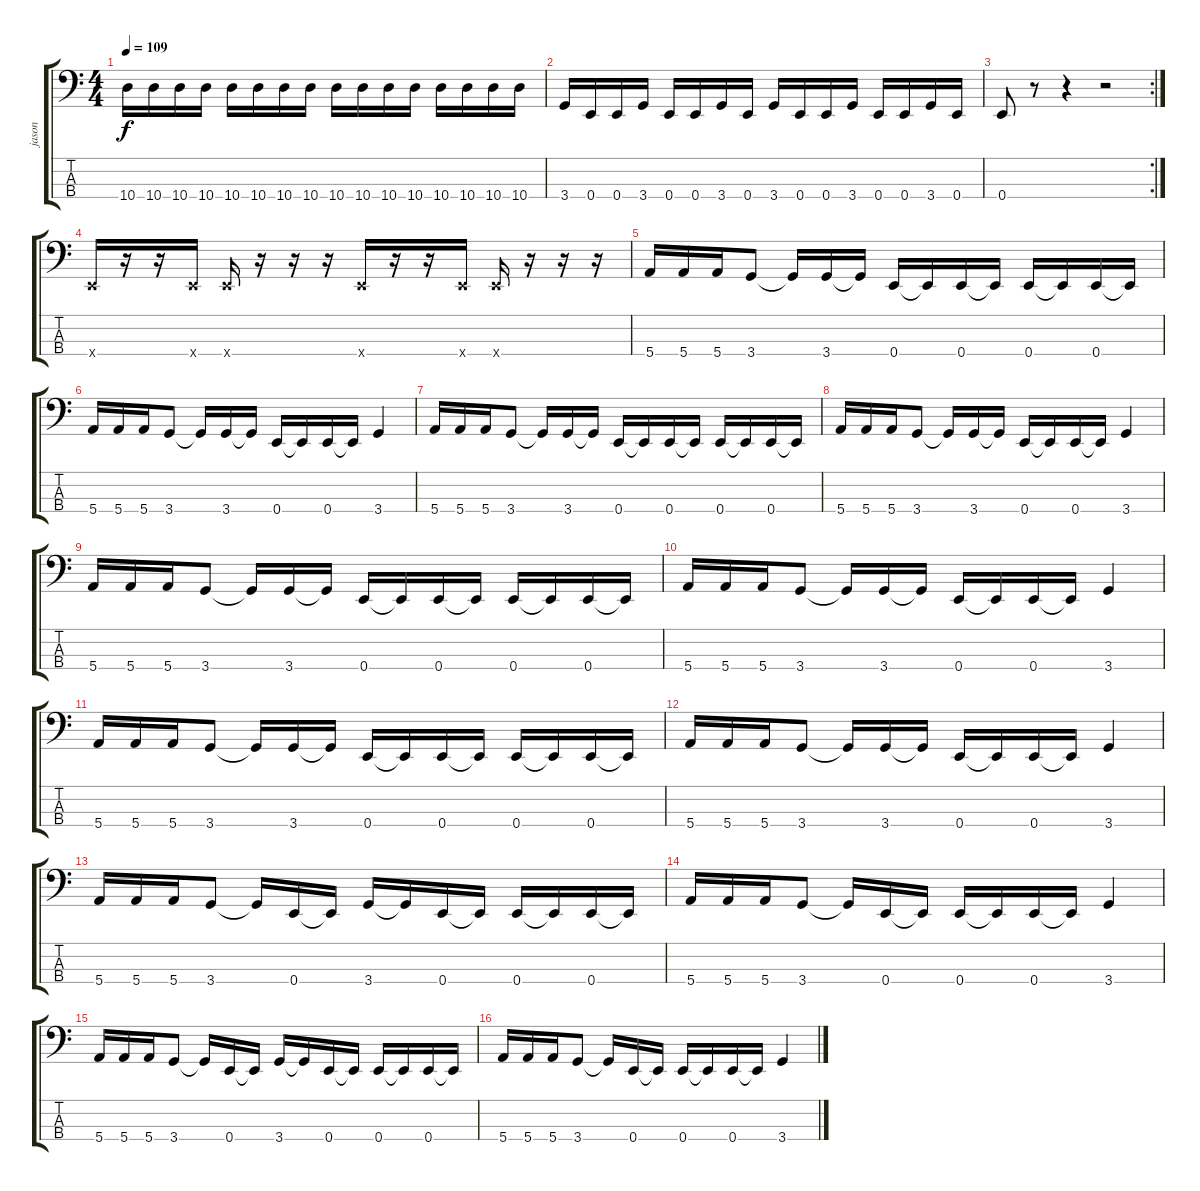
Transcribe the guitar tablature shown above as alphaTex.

\track ("jason" "jason") {instrument electricbassfinger}
\staff {score tabs}
\tuning (G2 D2 A1 E1) {hide}
\ts (4 4)
\tempo 109
\clef f4
\ks c
10.4.16{dy f} 10.4.16 10.4.16 10.4.16 10.4.16 10.4.16 10.4.16 10.4.16 10.4.16 10.4.16 10.4.16 10.4.16 10.4.16 10.4.16 10.4.16 10.4.16 |
3.4.16 0.4.16 0.4.16 3.4.16 0.4.16 0.4.16 3.4.16 0.4.16 3.4.16 0.4.16 0.4.16 3.4.16 0.4.16 0.4.16 3.4.16 0.4.16 |
\rc 2
0.4.8 r.8 r.4 r.2 |
0.4{x}.16 r.16 r.16 0.4{x}.16 0.4{x}.16 r.16 r.16 r.16 0.4{x}.16 r.16 r.16 0.4{x}.16 0.4{x}.16 r.16 r.16 r.16 |
5.4.16 5.4.16 5.4.16 3.4.8 3.4{t}.16 3.4.16 3.4{t}.16 0.4.16 0.4{t}.16 0.4.16 0.4{t}.16 0.4.16 0.4{t}.16 0.4.16 0.4{t}.16 |
5.4.16 5.4.16 5.4.16 3.4.8 3.4{t}.16 3.4.16 3.4{t}.16 0.4.16 0.4{t}.16 0.4.16 0.4{t}.16 3.4.4 |
5.4.16 5.4.16 5.4.16 3.4.8 3.4{t}.16 3.4.16 3.4{t}.16 0.4.16 0.4{t}.16 0.4.16 0.4{t}.16 0.4.16 0.4{t}.16 0.4.16 0.4{t}.16 |
5.4.16 5.4.16 5.4.16 3.4.8 3.4{t}.16 3.4.16 3.4{t}.16 0.4.16 0.4{t}.16 0.4.16 0.4{t}.16 3.4.4 |
5.4.16 5.4.16 5.4.16 3.4.8 3.4{t}.16 3.4.16 3.4{t}.16 0.4.16 0.4{t}.16 0.4.16 0.4{t}.16 0.4.16 0.4{t}.16 0.4.16 0.4{t}.16 |
5.4.16 5.4.16 5.4.16 3.4.8 3.4{t}.16 3.4.16 3.4{t}.16 0.4.16 0.4{t}.16 0.4.16 0.4{t}.16 3.4.4 |
5.4.16 5.4.16 5.4.16 3.4.8 3.4{t}.16 3.4.16 3.4{t}.16 0.4.16 0.4{t}.16 0.4.16 0.4{t}.16 0.4.16 0.4{t}.16 0.4.16 0.4{t}.16 |
5.4.16 5.4.16 5.4.16 3.4.8 3.4{t}.16 3.4.16 3.4{t}.16 0.4.16 0.4{t}.16 0.4.16 0.4{t}.16 3.4.4 |
5.4.16 5.4.16 5.4.16 3.4.8 3.4{t}.16 0.4.16 0.4{t}.16 3.4.16 3.4{t}.16 0.4.16 0.4{t}.16 0.4.16 0.4{t}.16 0.4.16 0.4{t}.16 |
5.4.16 5.4.16 5.4.16 3.4.8 3.4{t}.16 0.4.16 0.4{t}.16 0.4.16 0.4{t}.16 0.4.16 0.4{t}.16 3.4.4 |
5.4.16 5.4.16 5.4.16 3.4.8 3.4{t}.16 0.4.16 0.4{t}.16 3.4.16 3.4{t}.16 0.4.16 0.4{t}.16 0.4.16 0.4{t}.16 0.4.16 0.4{t}.16 |
5.4.16 5.4.16 5.4.16 3.4.8 3.4{t}.16 0.4.16 0.4{t}.16 0.4.16 0.4{t}.16 0.4.16 0.4{t}.16 3.4.4
